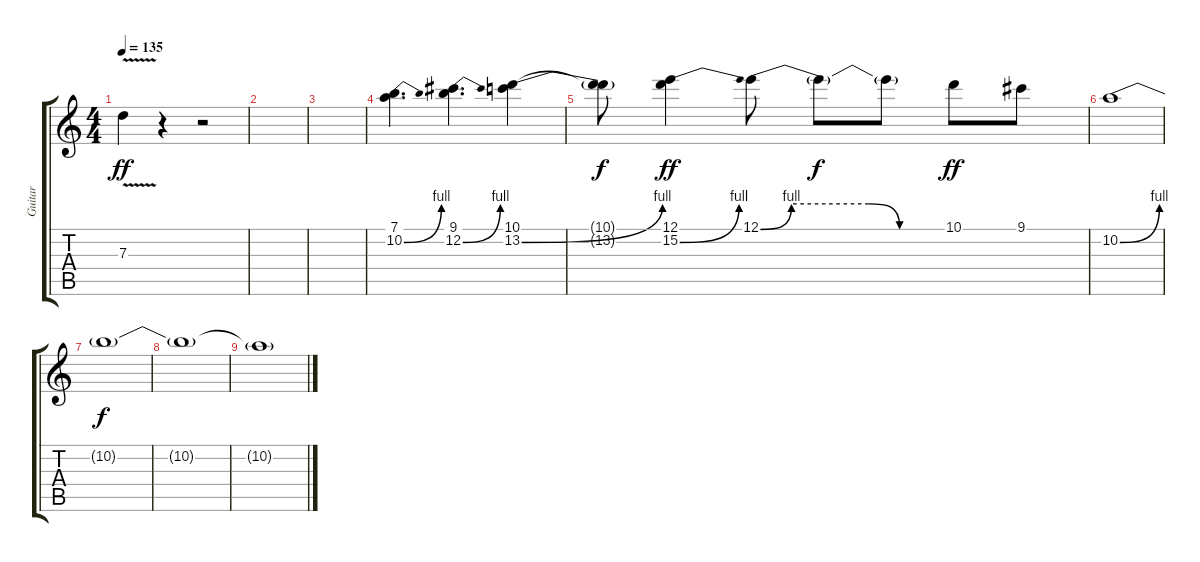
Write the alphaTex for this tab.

\track ("Guitar" "Guitar") {instrument distortionguitar}
\staff {score tabs}
\tuning (E4 B3 G3 D3 A2 D2) {hide}
\ts (4 4)
\tempo 135
\clef g2
\ks c
7.3{v}.4{dy ff} r.4 r.2 |
|
|
(7.1 10.2{be (bend 0 0 60 4)}).4{d} (9.1 12.2{be (bend 0 0 60 4)}).4{d} (10.1 13.2{be (bend 0 0 60 4)}).4 |
(10.1{t} 13.2{t}).8{dy f} (12.1 15.2{be (bend 0 0 60 4)}).4{dy ff} 12.1{be (custom 0 0 10 4 35 4 45 0 60 0)}.8 12.1{t}.8{dy f} 12.1{t}.8 10.1.8{dy ff} 9.1.8 |
10.2{be (bend 0 0 60 4)}.1 |
10.2{t}.1{dy f} |
10.2{t}.1 |
10.2{t}.1
